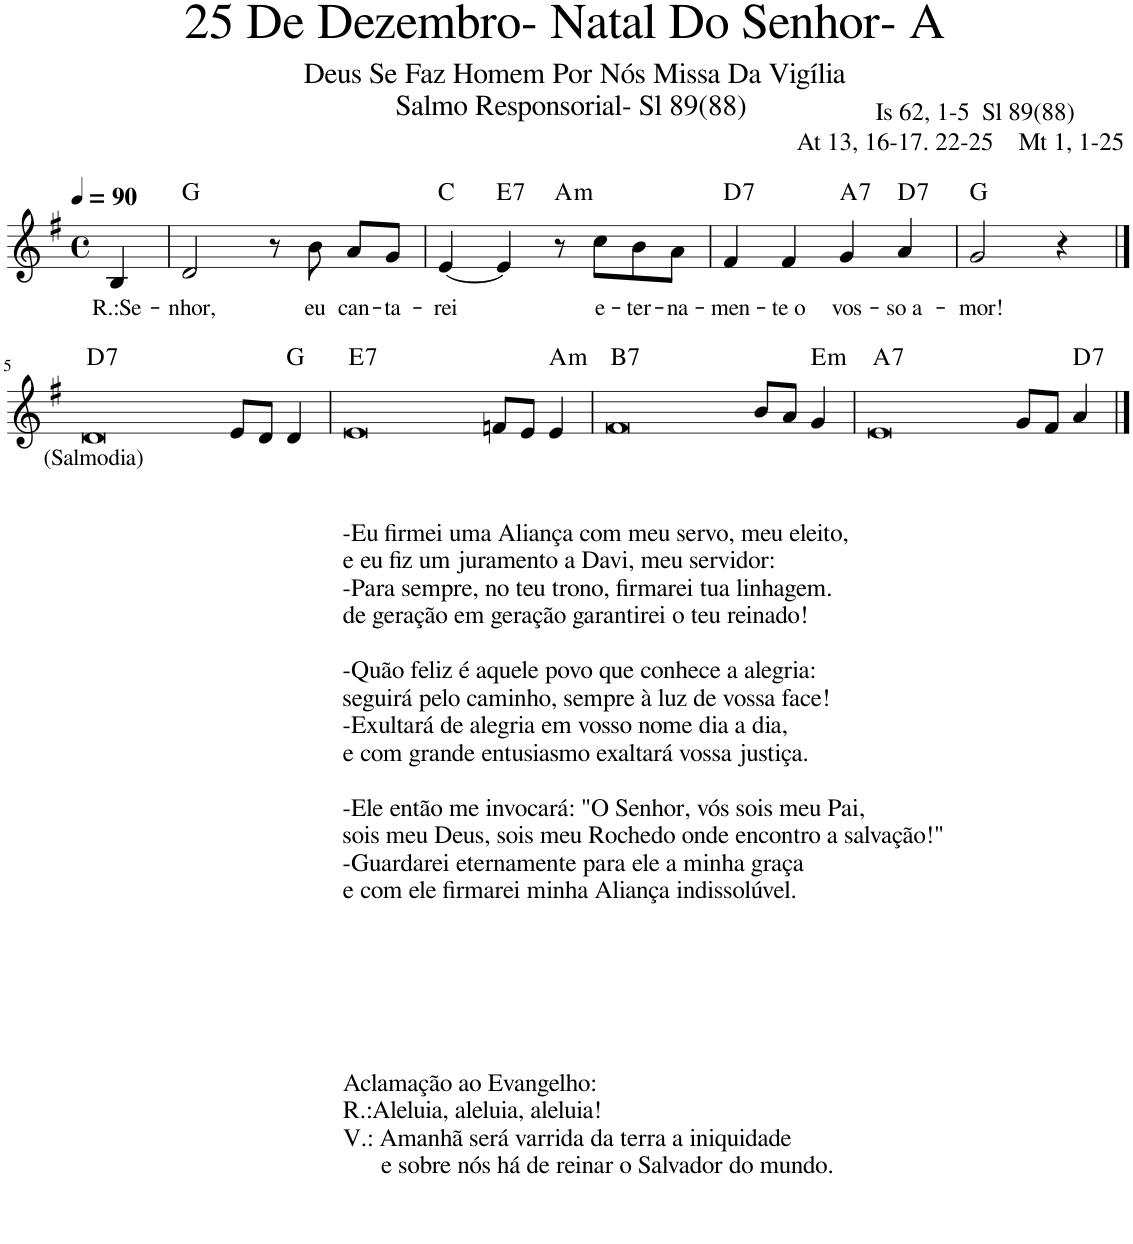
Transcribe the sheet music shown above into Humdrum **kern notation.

**kern	**text	**harte
*part1	*part1	*part1
*staff1	*staff1	*
*I"Voz	*	*
*I'Vo.	*	*
*clefG2	*	*
*k[f#]	*	*
*M4/4	*	*
*met(c)	*	*
*MM90	*	*
=	=	=
!	!LO:LY:b	!
4B/	R.:Se-	.
=1	=1	=1
!	!LO:LY:b	!
2d/	-nhor,	G:maj
8r	.	.
!	!LO:LY:b	!
8b\	eu	.
!	!LO:LY:b	!
8a/L	can-	.
!	!LO:LY:b	!
8g/J	-ta-	.
=2	=2	=2
!	!LO:LY:b	!
[4e/	-rei	C:maj
!	!	!LO:H:kt=7
4e/]	.	E:7
!	!	!LO:H:kt=m
8r	.	A:min
!	!LO:LY:b	!
8cc\L	e-	.
!	!LO:LY:b	!
8b\	-ter-	.
!	!LO:LY:b	!
8a\J	-na-	.
=3	=3	=3
!	!LO:LY:b	!LO:H:kt=7
4f#/	-men-	D:7
!	!LO:LY:b	!
4f#/	-te o	.
!	!LO:LY:b	!LO:H:kt=7
4g/	vos-	A:7
!	!LO:LY:b	!LO:H:kt=7
4a/	-so a-	D:7
=4	=4	=4
!	!LO:LY:b	!
2g/	-mor!	G:maj
4r	.	.
!!LO:LB:g=z
==5	==5	==5
!LO:TX:b:t=-Eu firmei uma Aliança com meu servo, meu eleito,	!	!
!LO:TX:b:t=e eu fiz um juramento a Davi, meu servidor&colon;	!	!
!LO:TX:b:t=-Para sempre, no teu trono, firmarei tua linhagem.	!	!
!LO:TX:b:t=de geração em geração garantirei o teu reinado!	!	!
!LO:TX:b:t=-Quão feliz é aquele povo que conhece a alegria&colon;	!	!
!LO:TX:b:t=seguirá pelo caminho, sempre à luz de vossa face!	!	!
!LO:TX:b:t=-Exultará de alegria em vosso nome dia a dia,	!	!
!LO:TX:b:t=e com grande entusiasmo exaltará vossa justiça.	!	!
!LO:TX:b:t=-Ele então me invocará&colon; "O Senhor, vós sois meu Pai,	!	!
!LO:TX:b:t=sois meu Deus, sois meu Rochedo onde encontro a salvação!"	!	!
!LO:TX:b:t=-Guardarei eternamente para ele a minha graça	!	!
!LO:TX:b:t=e com ele firmarei minha Aliança indissolúvel.	!	!
!LO:TX:b:t=Aclamação ao Evangelho&colon;	!	!
!LO:TX:b:t=R.&colon;Aleluia, aleluia, aleluia!	!	!
!LO:TX:b:t=V.&colon; Amanhã será varrida da terra a iniquidade	!	!
!LO:TX:b:t=e sobre nós há de reinar o Salvador do mundo.	!	!
!	!LO:LY:b	!LO:H:kt=7
[1d	(Salmodia)	D:7
1ryy	.	.
8e/L	.	.
8d/J	.	.
4d/	.	G:maj
=6	=6	=6
!	!	!LO:H:kt=7
[1e	.	E:7
1d]	.	.
8fn/L	.	.
8e/J	.	.
!	!	!LO:H:kt=m
4e/	.	A:min
=7	=7	=7
!	!	!LO:H:kt=7
[1f#	.	B:7
1e]	.	.
8b/L	.	.
8a/J	.	.
!	!	!LO:H:kt=m
4g/	.	E:min
=8	=8	=8
!	!	!LO:H:kt=7
[1e	.	A:7
1f#]	.	.
8g/L	.	.
8f#/J	.	.
!	!	!LO:H:kt=7
4a/	.	D:7
==9	==9	==9
1e]	.	.
=	=	=
*-	*-	*-
